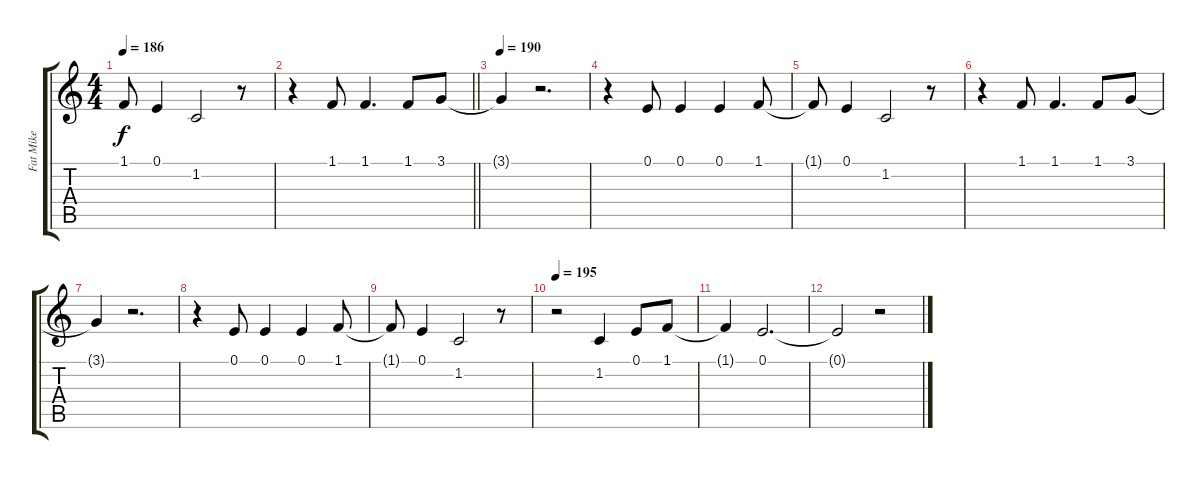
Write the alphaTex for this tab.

\track ("Fat Mike" "Fat Mike") {instrument bassoon}
\staff {score tabs}
\tuning (E4 B3 G3 D3 A2 E2) {hide}
\ts (4 4)
\tempo 186
\clef g2
\ks c
1.1{t}.8{dy f} 0.1.4 1.2.2 r.8 |
\barLineRight lightlight
r.4{balance 0 instrument tenorsax} 1.1.8 1.1.4{d} 1.1.8 3.1.8 |
\section ("" "")
\tempo 190
3.1{t}.4 r.2{d} |
r.4{balance 8 instrument bassoon} 0.1.8 0.1.4 0.1.4 1.1.8 |
1.1{t}.8 0.1.4 1.2.2 r.8 |
r.4{balance 0 instrument tenorsax} 1.1.8 1.1.4{d} 1.1.8 3.1.8 |
3.1{t}.4 r.2{d} |
r.4{balance 8 instrument bassoon} 0.1.8 0.1.4 0.1.4 1.1.8 |
1.1{t}.8 0.1.4 1.2.2 r.8 |
\tempo 195
r.2 1.2.4 0.1.8 1.1.8 |
1.1{t}.4 0.1.2{d} |
0.1{t}.2 r.2
